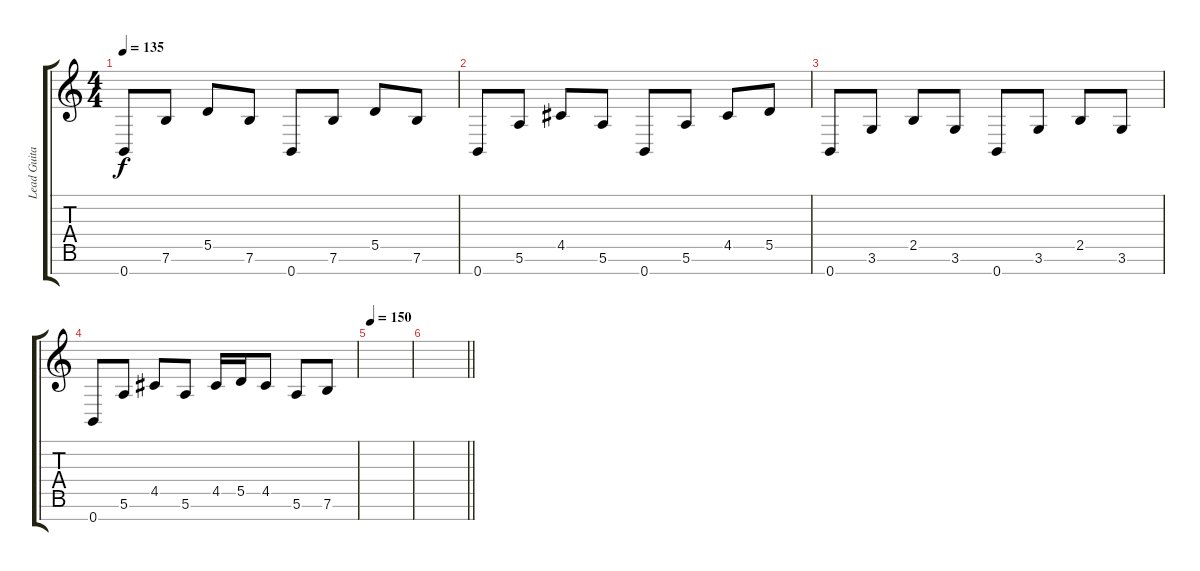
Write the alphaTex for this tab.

\track ("Lead Guitar" "Lead Guita") {instrument electricguitarjazz}
\staff {score tabs}
\tuning (E4 B3 G3 D3 A2 E2 B1) {hide}
\ts (4 4)
\tempo 135
\clef g2
\ks c
0.7.8{dy f} 7.6.8 5.5.8 7.6.8 0.7.8 7.6.8 5.5.8 7.6.8 |
0.7.8 5.6.8 4.5.8 5.6.8 0.7.8 5.6.8 4.5.8 5.5.8 |
0.7.8 3.6.8 2.5.8 3.6.8 0.7.8 3.6.8 2.5.8 3.6.8 |
0.7.8 5.6.8 4.5.8 5.6.8 4.5.16 5.5.16 4.5.8 5.6.8 7.6.8 |
\tempo 150
|
\barLineRight lightlight
